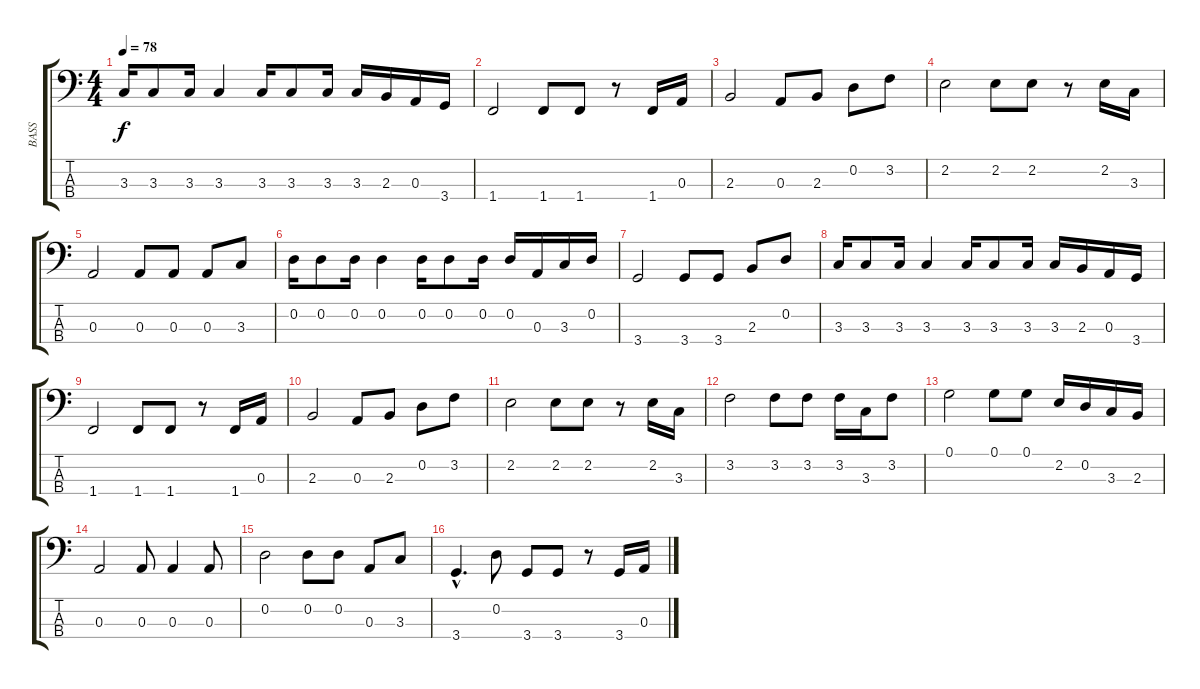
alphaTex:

\track ("BASS" "BASS") {instrument electricbassfinger}
\staff {score tabs}
\tuning (G2 D2 A1 E1) {hide}
\ts (4 4)
\tempo 78
\clef f4
\ks c
3.3.16{dy f} 3.3.8 3.3.16 3.3.4 3.3.16 3.3.8 3.3.16 3.3.16 2.3.16 0.3.16 3.4.16 |
1.4.2 1.4.8 1.4.8 r.8 1.4.16 0.3.16 |
2.3.2 0.3.8 2.3.8 0.2.8 3.2.8 |
2.2.2 2.2.8 2.2.8 r.8 2.2.16 3.3.16 |
0.3.2 0.3.8 0.3.8 0.3.8 3.3.8 |
0.2.16 0.2.8 0.2.16 0.2.4 0.2.16 0.2.8 0.2.16 0.2.16 0.3.16 3.3.16 0.2.16 |
3.4.2 3.4.8 3.4.8 2.3.8 0.2.8 |
3.3.16 3.3.8 3.3.16 3.3.4 3.3.16 3.3.8 3.3.16 3.3.16 2.3.16 0.3.16 3.4.16 |
1.4.2 1.4.8 1.4.8 r.8 1.4.16 0.3.16 |
2.3.2 0.3.8 2.3.8 0.2.8 3.2.8 |
2.2.2 2.2.8 2.2.8 r.8 2.2.16 3.3.16 |
3.2.2 3.2.8 3.2.8 3.2.16 3.3.16 3.2.8 |
0.1.2 0.1.8 0.1.8 2.2.16 0.2.16 3.3.16 2.3.16 |
0.3.2 0.3.8 0.3.4 0.3.8 |
0.2.2 0.2.8 0.2.8 0.3.8 3.3.8 |
3.4{hac}.4{d} 0.2.8 3.4.8 3.4.8 r.8 3.4.16 0.3.16
